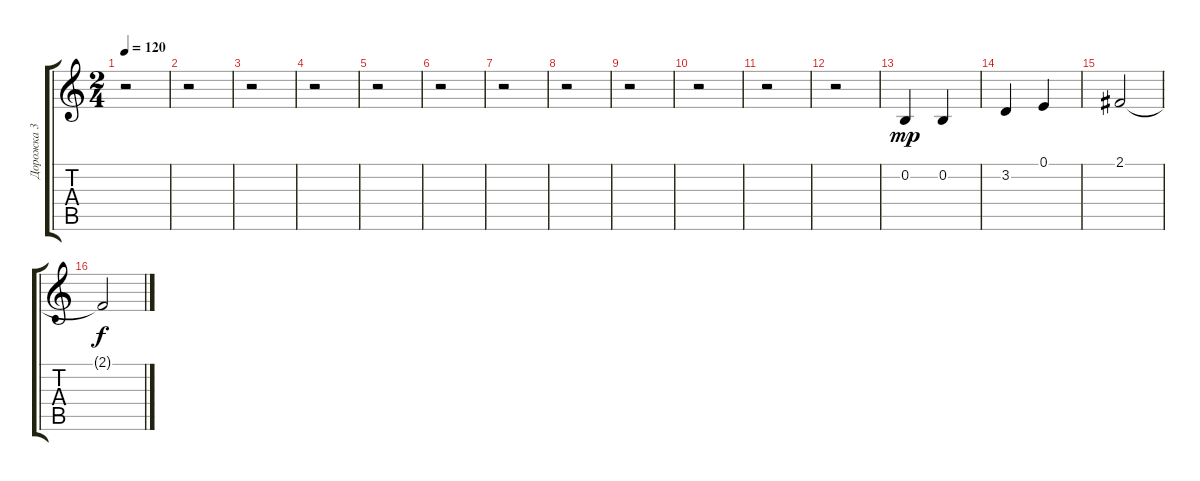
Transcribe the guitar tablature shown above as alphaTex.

\track ("Дорожка 3" "Дорожка 3") {instrument tenorsax}
\staff {score tabs}
\tuning (E4 B3 G3 D3 A2 E2) {hide}
\ts (2 4)
\tempo 120
\clef g2
\ks c
r.2{dy mp instrument tenorsax} |
r.2 |
r.2 |
r.2 |
r.2 |
r.2 |
r.2 |
r.2 |
r.2 |
r.2 |
r.2 |
r.2 |
0.2.4 0.2.4 |
3.2.4 0.1.4 |
2.1.2 |
2.1{t}.2{dy f}
